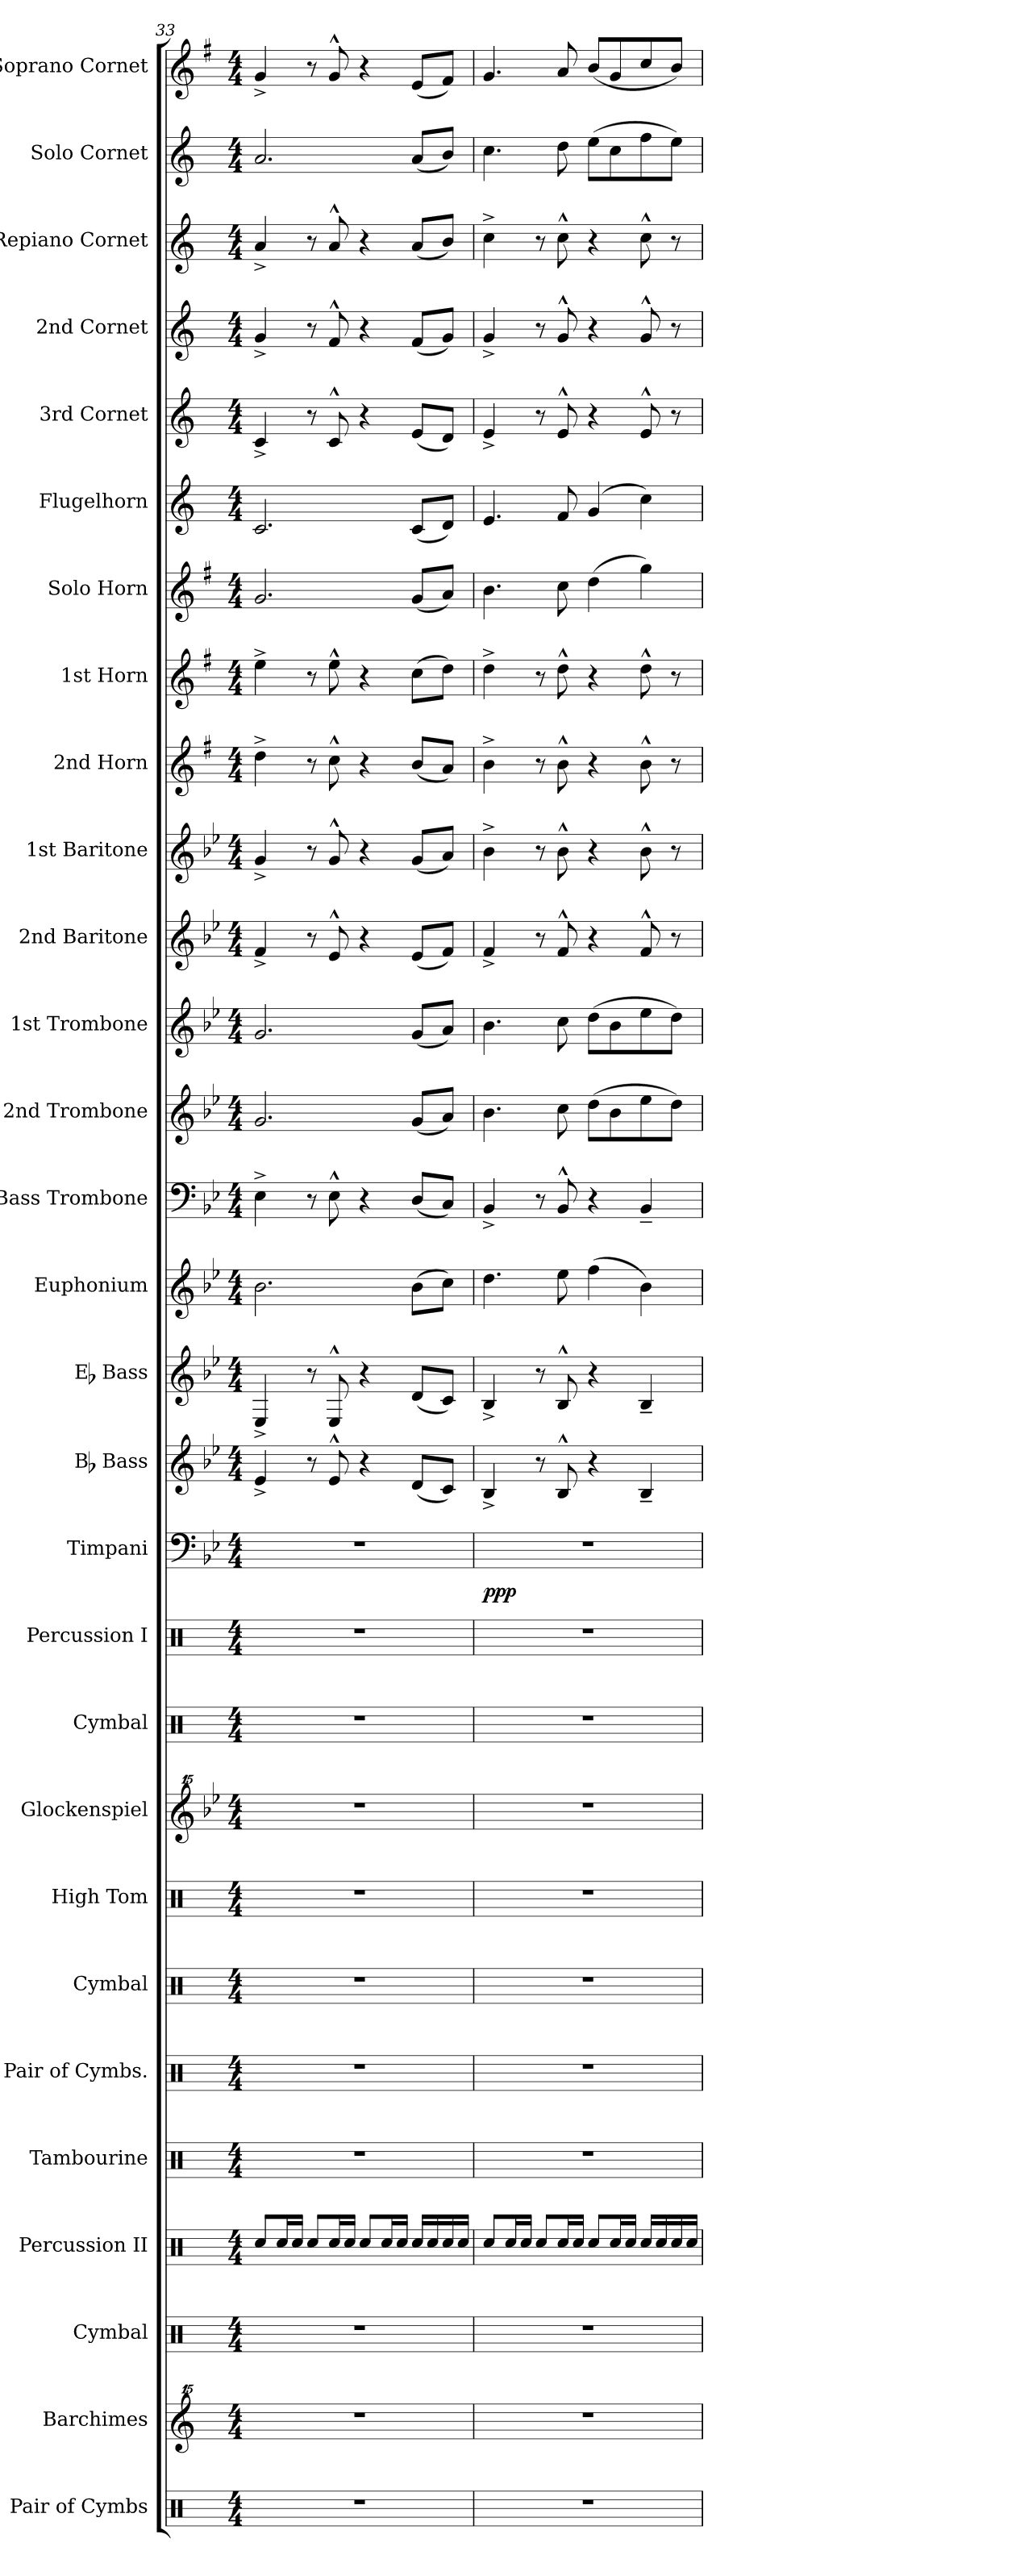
**kern	**kern	**kern	**kern	**kern	**kern	**kern	**kern	**kern	**kern	**kern	**kern	**dynam	**kern	**kern	**kern	**kern	**kern	**kern	**kern	**kern	**kern	**kern	**kern	**kern	**kern	**kern	**kern	**kern	**kern
*part29	*part28	*part27	*part26	*part25	*part24	*part23	*part22	*part21	*part20	*part19	*part18	*part18	*part17	*part16	*part15	*part14	*part13	*part12	*part11	*part10	*part9	*part8	*part7	*part6	*part5	*part4	*part3	*part2	*part1
*staff29	*staff28	*staff27	*staff26	*staff25	*staff24	*staff23	*staff22	*staff21	*staff20	*staff19	*staff18	*staff18	*staff17	*staff16	*staff15	*staff14	*staff13	*staff12	*staff11	*staff10	*staff9	*staff8	*staff7	*staff6	*staff5	*staff4	*staff3	*staff2	*staff1
*I"Pair of Cymbs	*I"Barchimes	*I"Cymbal	*I"Percussion II	*I"Tambourine	*I"Pair of Cymbs.	*I"Cymbal	*I"High Tom	*I"Glockenspiel	*I"Cymbal	*I"Percussion I	*I"Timpani	*	*I"Bb Bass	*I"Eb Bass	*I"Euphonium	*I"Bass Trombone	*I"2nd Trombone	*I"1st Trombone	*I"2nd Baritone	*I"1st Baritone	*I"2nd Horn	*I"1st Horn	*I"Solo Horn	*I"Flugelhorn	*I"3rd Cornet	*I"2nd Cornet	*I"Repiano Cornet	*I"Solo Cornet	*I"Soprano Cornet
*I'Pair Cym.	*I'Bachm.	*I'Cym.	*I'Perc. II	*I'Tamb.	*I'Pair Cym.	*I'Cym.	*I'H. To.	*I'Glk.	*I'Cym.	*I'Perc. I	*I'Timp.	*	*I'Bb Bass	*I'Eb Bass	*I'Euph.	*I'B. Trb.	*I'2nd Trb.	*I'1st Trb.	*I'2nd Bar.	*I'1st Bar.	*I'2nd Hn.	*I'1st Hn.	*I'Solo Hn.	*I'Flugel.	*I'3rd Cnt.	*I'2nd Cnt.	*I'Rep. Cnt.	*I'Solo Cnt.	*I'Sop. Cnt.
*clefX	*clefG^^2	*clefX	*clefX	*clefX	*clefX	*clefX	*clefX	*clefG^^2	*clefX	*clefX	*clefF4	*	*clefG2	*clefG2	*clefG2	*clefF4	*clefG2	*clefG2	*clefG2	*clefG2	*clefG2	*clefG2	*clefG2	*clefG2	*clefG2	*clefG2	*clefG2	*clefG2	*clefG2
*	*	*	*	*	*	*	*	*	*	*	*	*	*ITrd15c26	*ITrd12c21	*ITrd8c14	*	*ITrd8c14	*ITrd8c14	*ITrd8c14	*ITrd8c14	*ITrd5c9	*ITrd5c9	*ITrd5c9	*ITrd1c2	*ITrd1c2	*ITrd1c2	*ITrd1c2	*ITrd1c2	*ITrd-2c-3
*k[]	*k[]	*k[]	*k[]	*k[]	*k[]	*k[]	*k[]	*k[b-e-]	*k[]	*k[]	*k[b-e-]	*	*k[b-e-]	*k[b-e-]	*k[b-e-]	*k[b-e-]	*k[b-e-]	*k[b-e-]	*k[b-e-]	*k[b-e-]	*k[b-e-]	*k[b-e-]	*k[b-e-]	*k[b-e-]	*k[b-e-]	*k[b-e-]	*k[b-e-]	*k[b-e-]	*k[b-e-]
*M4/4	*M4/4	*M4/4	*M4/4	*M4/4	*M4/4	*M4/4	*M4/4	*M4/4	*M4/4	*M4/4	*M4/4	*	*M4/4	*M4/4	*M4/4	*M4/4	*M4/4	*M4/4	*M4/4	*M4/4	*M4/4	*M4/4	*M4/4	*M4/4	*M4/4	*M4/4	*M4/4	*M4/4	*M4/4
=33	=33	=33	=33	=33	=33	=33	=33	=33	=33	=33	=33	=33	=33	=33	=33	=33	=33	=33	=33	=33	=33	=33	=33	=33	=33	=33	=33	=33	=33
1r	1r	1r	8Rcc/L	1r	1r	1r	1r	1r	1r	1r	1r	.	4EE-^/	4EE-^/	2.B-\	4E-^\	2.G/	2.G/	4F^/	4G^/	4f^\	4g^\	2.B-/	2.B-/	4B-^/	4f^/	4g^/	2.g/	4b-^/
.	.	.	16Rcc/L	.	.	.	.	.	.	.	.	.	.	.	.	.	.	.	.	.	.	.	.	.	.	.	.	.	.
.	.	.	16Rcc/JJ	.	.	.	.	.	.	.	.	.	.	.	.	.	.	.	.	.	.	.	.	.	.	.	.	.	.
.	.	.	8Rcc/L	.	.	.	.	.	.	.	.	.	8r	8r	.	8r	.	.	8r	8r	8r	8r	.	.	8r	8r	8r	.	8r
.	.	.	16Rcc/L	.	.	.	.	.	.	.	.	.	8EE-^^/	8EE-^^/	.	8E-^^\	.	.	8E-^^/	8G^^/	8e-^^\	8g^^\	.	.	8B-^^/	8e-^^/	8g^^/	.	8b-^^/
.	.	.	16Rcc/JJ	.	.	.	.	.	.	.	.	.	.	.	.	.	.	.	.	.	.	.	.	.	.	.	.	.	.
.	.	.	8Rcc/L	.	.	.	.	.	.	.	.	.	4r	4r	.	4r	.	.	4r	4r	4r	4r	.	.	4r	4r	4r	.	4r
.	.	.	16Rcc/L	.	.	.	.	.	.	.	.	.	.	.	.	.	.	.	.	.	.	.	.	.	.	.	.	.	.
.	.	.	16Rcc/JJ	.	.	.	.	.	.	.	.	.	.	.	.	.	.	.	.	.	.	.	.	.	.	.	.	.	.
.	.	.	16Rcc/LL	.	.	.	.	.	.	.	.	.	(8DD/L	(8D/L	(8B-\L	(8D/L	(8G/L	(8G/L	(8E-/L	(8G/L	(8d/L	(8e-\L	(8B-/L	(8B-/L	(8d/L	(8e-/L	(8g/L	(8g/L	(8g/L
.	.	.	16Rcc/	.	.	.	.	.	.	.	.	.	.	.	.	.	.	.	.	.	.	.	.	.	.	.	.	.	.
.	.	.	16Rcc/	.	.	.	.	.	.	.	.	.	8CC/J)	8C/J)	8c\J)	8C/J)	8A/J)	8A/J)	8F/J)	8A/J)	8c/J)	8f\J)	8c/J)	8c/J)	8c/J)	8f/J)	8a/J)	8a/J)	8a/J)
.	.	.	16Rcc/JJ	.	.	.	.	.	.	.	.	.	.	.	.	.	.	.	.	.	.	.	.	.	.	.	.	.	.
=34	=34	=34	=34	=34	=34	=34	=34	=34	=34	=34	=34	=34	=34	=34	=34	=34	=34	=34	=34	=34	=34	=34	=34	=34	=34	=34	=34	=34	=34
*	*	*	*	*	*	*	*	*	*	*	*^	*	*	*	*	*	*	*	*	*	*	*	*	*	*	*	*	*	*
!	!	!	!	!	!	!	!	!	!	!	!	!	!LO:DY:b	!	!	!	!	!	!	!	!	!	!	!	!	!	!	!	!	!
1r	1r	1r	8Rcc/L	1r	1r	1r	1r	1r	1r	1r	1r	4DD/yy	ppp	4BBB-^/	4BB-^/	4.d\	4BB-^/	4.B-\	4.B-\	4F^/	4B-^\	4d^\	4f^\	4.d\	4.d/	4d^/	4f^/	4b-^\	4.b-\	4.b-/
.	.	.	16Rcc/L	.	.	.	.	.	.	.	.	.	.	.	.	.	.	.	.	.	.	.	.	.	.	.	.	.	.	.
.	.	.	16Rcc/JJ	.	.	.	.	.	.	.	.	.	.	.	.	.	.	.	.	.	.	.	.	.	.	.	.	.	.	.
.	.	.	8Rcc/L	.	.	.	.	.	.	.	.	2.ryy	.	8r	8r	.	8r	.	.	8r	8r	8r	8r	.	.	8r	8r	8r	.	.
.	.	.	16Rcc/L	.	.	.	.	.	.	.	.	.	.	8BBB-^^/	8BB-^^/	8e-\	8BB-^^/	8c\	8c\	8F^^/	8B-^^\	8d^^\	8f^^\	8e-\	8e-/	8d^^/	8f^^/	8b-^^\	8cc\	8cc/
.	.	.	16Rcc/JJ	.	.	.	.	.	.	.	.	.	.	.	.	.	.	.	.	.	.	.	.	.	.	.	.	.	.	.
.	.	.	8Rcc/L	.	.	.	.	.	.	.	.	.	.	4r	4r	(4f\	4r	(8d\L	(8d\L	4r	4r	4r	4r	(4f\	(4f/	4r	4r	4r	(8dd\L	(8dd/L
.	.	.	16Rcc/L	.	.	.	.	.	.	.	.	.	.	.	.	.	.	8B-\	8B-\	.	.	.	.	.	.	.	.	.	8b-\	8b-/
.	.	.	16Rcc/JJ	.	.	.	.	.	.	.	.	.	.	.	.	.	.	.	.	.	.	.	.	.	.	.	.	.	.	.
.	.	.	16Rcc/LL	.	.	.	.	.	.	.	.	.	.	4BBB-~/	4BB-~/	4B-\)	4BB-~/	8e-\	8e-\	8F^^/	8B-^^\	8d^^\	8f^^\	4b-\)	4b-\)	8d^^/	8f^^/	8b-^^\	8ee-\	8ee-/
.	.	.	16Rcc/	.	.	.	.	.	.	.	.	.	.	.	.	.	.	.	.	.	.	.	.	.	.	.	.	.	.	.
.	.	.	16Rcc/	.	.	.	.	.	.	.	.	.	.	.	.	.	.	8d\J)	8d\J)	8r	8r	8r	8r	.	.	8r	8r	8r	8dd\J)	8dd/J)
.	.	.	16Rcc/JJ	.	.	.	.	.	.	.	.	.	.	.	.	.	.	.	.	.	.	.	.	.	.	.	.	.	.	.
*	*	*	*	*	*	*	*	*	*	*	*v	*v	*	*	*	*	*	*	*	*	*	*	*	*	*	*	*	*	*	*
=	=	=	=	=	=	=	=	=	=	=	=	=	=	=	=	=	=	=	=	=	=	=	=	=	=	=	=	=	=
*-	*-	*-	*-	*-	*-	*-	*-	*-	*-	*-	*-	*-	*-	*-	*-	*-	*-	*-	*-	*-	*-	*-	*-	*-	*-	*-	*-	*-	*-
